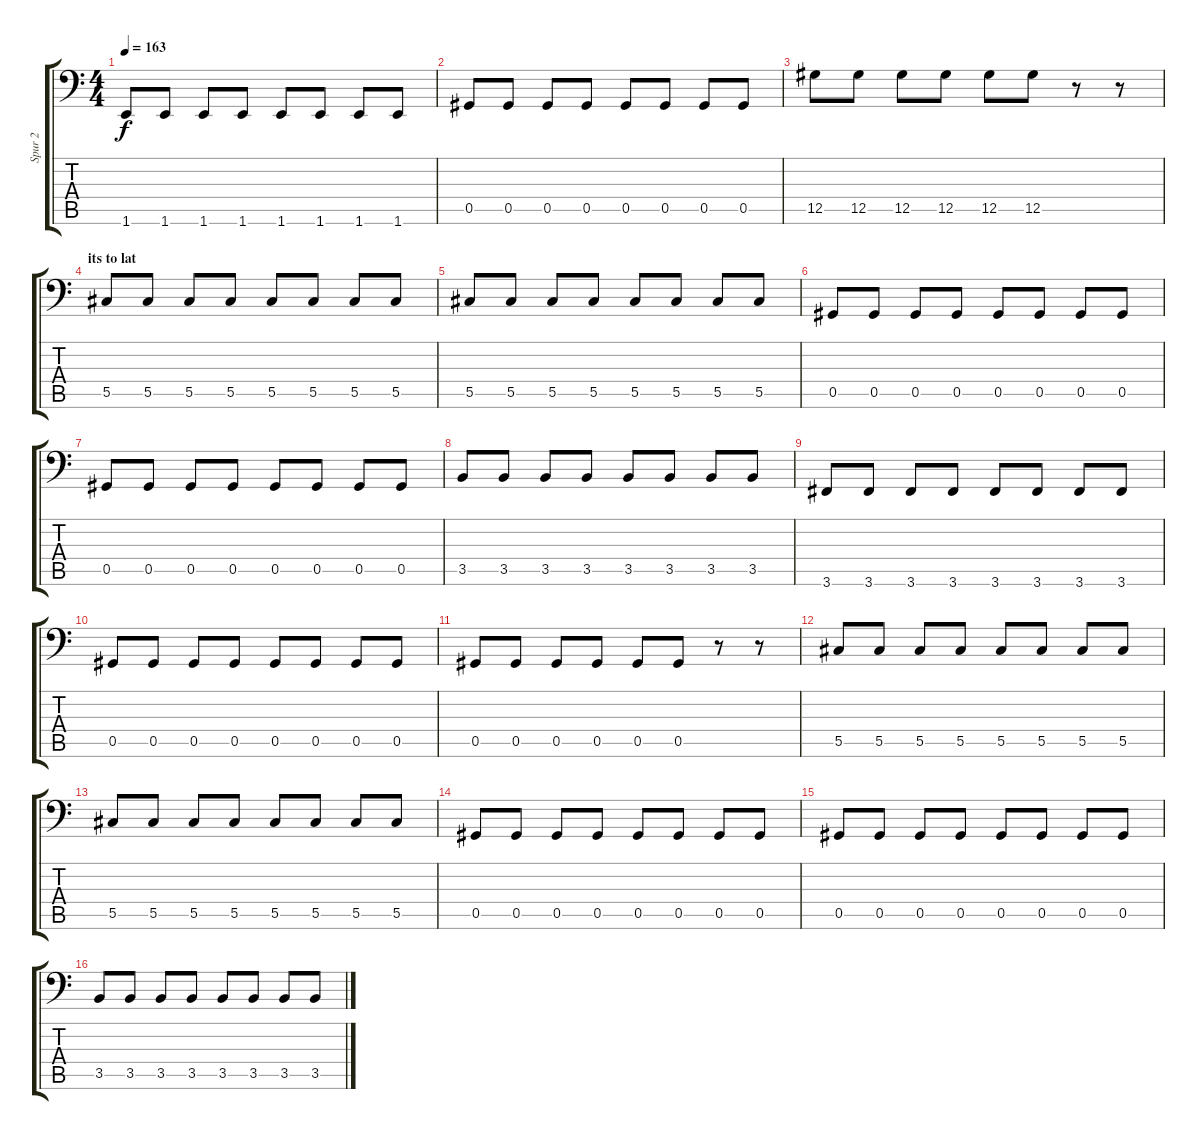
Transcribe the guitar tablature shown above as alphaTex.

\track ("Spur 2" "Spur 2") {instrument electricbasspick}
\staff {score tabs}
\tuning (Eb3 Bb2 Gb2 Db2 Ab1 Eb1) {hide}
\ts (4 4)
\tempo 163
\clef f4
\ks c
1.6.8{dy f} 1.6.8 1.6.8 1.6.8 1.6.8 1.6.8 1.6.8 1.6.8 |
0.5.8 0.5.8 0.5.8 0.5.8 0.5.8 0.5.8 0.5.8 0.5.8 |
12.5.8 12.5.8 12.5.8 12.5.8 12.5.8 12.5.8 r.8 r.8 |
\section ("" "its to lat")
5.5.8 5.5.8 5.5.8 5.5.8 5.5.8 5.5.8 5.5.8 5.5.8 |
5.5.8 5.5.8 5.5.8 5.5.8 5.5.8 5.5.8 5.5.8 5.5.8 |
0.5.8 0.5.8 0.5.8 0.5.8 0.5.8 0.5.8 0.5.8 0.5.8 |
0.5.8 0.5.8 0.5.8 0.5.8 0.5.8 0.5.8 0.5.8 0.5.8 |
3.5.8 3.5.8 3.5.8 3.5.8 3.5.8 3.5.8 3.5.8 3.5.8 |
3.6.8 3.6.8 3.6.8 3.6.8 3.6.8 3.6.8 3.6.8 3.6.8 |
0.5.8 0.5.8 0.5.8 0.5.8 0.5.8 0.5.8 0.5.8 0.5.8 |
0.5.8 0.5.8 0.5.8 0.5.8 0.5.8 0.5.8 r.8 r.8 |
5.5.8 5.5.8 5.5.8 5.5.8 5.5.8 5.5.8 5.5.8 5.5.8 |
5.5.8 5.5.8 5.5.8 5.5.8 5.5.8 5.5.8 5.5.8 5.5.8 |
0.5.8 0.5.8 0.5.8 0.5.8 0.5.8 0.5.8 0.5.8 0.5.8 |
0.5.8 0.5.8 0.5.8 0.5.8 0.5.8 0.5.8 0.5.8 0.5.8 |
3.5.8 3.5.8 3.5.8 3.5.8 3.5.8 3.5.8 3.5.8 3.5.8
